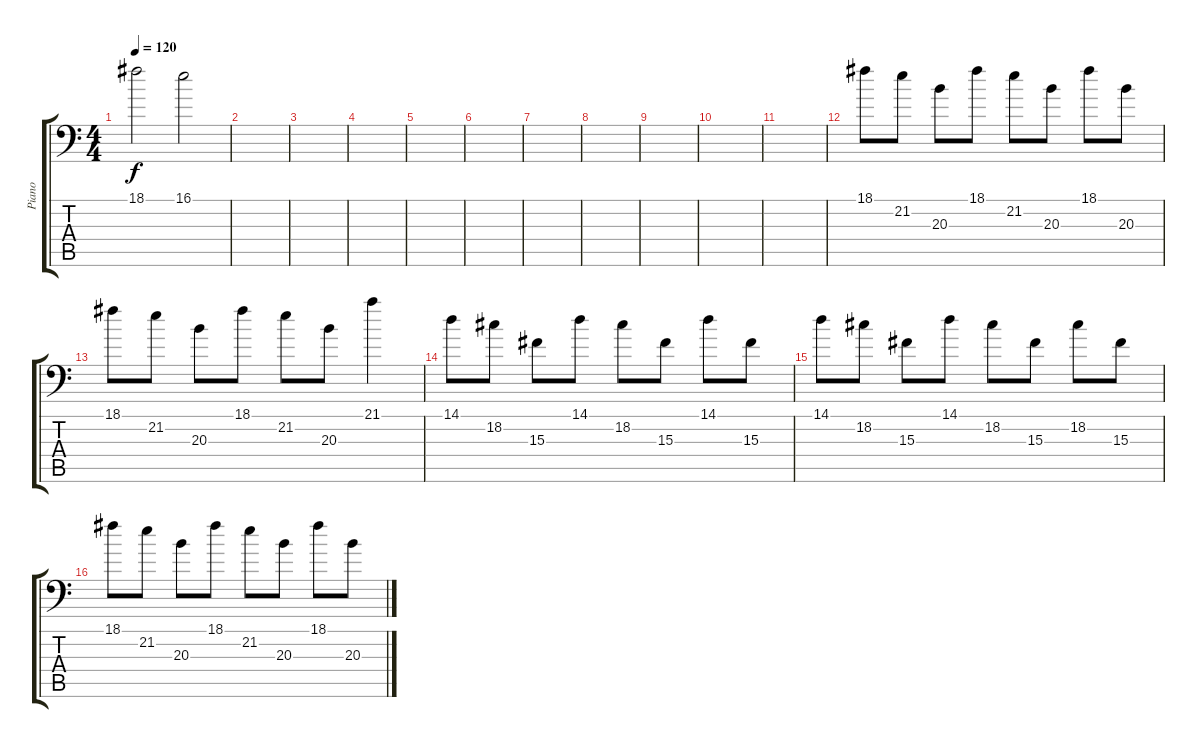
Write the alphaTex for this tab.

\track ("Piano" "Piano") {instrument brightacousticpiano}
\staff {score tabs}
\tuning (C4 G3 Eb3 Bb2 F2 Bb1) {hide}
\ts (4 4)
\tempo 120
\clef f4
\ks c
18.1.2{dy f} 16.1.2 |
|
|
|
|
|
|
|
|
|
|
18.1.8 21.2.8 20.3.8 18.1.8 21.2.8 20.3.8 18.1.8 20.3.8 |
18.1.8 21.2.8 20.3.8 18.1.8 21.2.8 20.3.8 21.1.4 |
14.1.8 18.2.8 15.3.8 14.1.8 18.2.8 15.3.8 14.1.8 15.3.8 |
14.1.8 18.2.8 15.3.8 14.1.8 18.2.8 15.3.8 18.2.8 15.3.8 |
18.1.8 21.2.8 20.3.8 18.1.8 21.2.8 20.3.8 18.1.8 20.3.8
